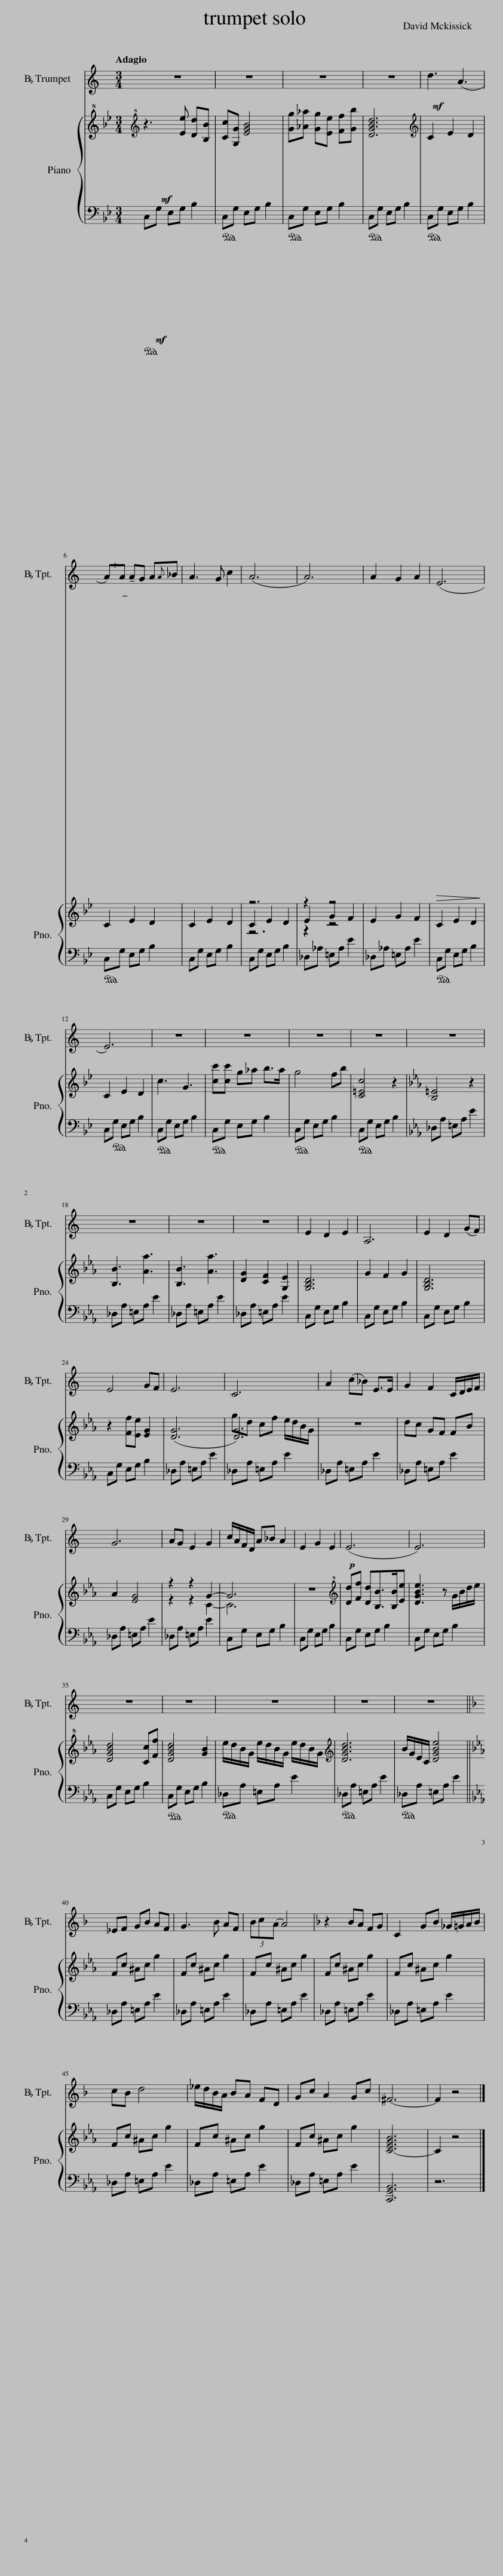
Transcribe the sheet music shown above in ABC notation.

X:1
%%score 1 { ( 2 4 ) | 3 }
L:1/8
Q:1/4=72
M:3/4
I:linebreak $
K:Bb
V:1 treble transpose=-2
V:2 treble+8
V:4 treble+8
V:3 bass
V:1
[K:C] z6 | z6 | z6 | z6 |!mf! d3 (A3 |$ %5
 !breath!A)!tenuto!A !tenuto!AG A{A}_B | A3 G c2 | (A6 | A6) | A2 G2 A2 | %10
!>(! (E6!>)! |$ E6) | z6 | z6 | z6 | %15
 z6 | z6 |$ z6 | z6 | z6 | %20
 E2 D2 E2 | A,6 | E2 D2 (GF) |$ E4 GF | E6 | %25
 C6 | A2 (c_B) E>E | G2 F2 C/D/E/F/ |$ G6 | AG E2 G2 | %30
 c/A/F/D/ A_B A2 | E2 G2 E2 |!p! (E6 | E6) |$ z6 | %35
 z6 | z6 | z6 | z6 ||$[K:F] _EF GB AF | %40
 G3 B AF | (3Bc(A A4) |[K:F] z2 BA FG | C2 GB _G/=G/A/B/ |$ cB d4 | %45
 _e/d/B/A/ BA FD | Gc A2 Gc | ^F6- | F2 z4 |] %49
V:2
!mf! z3 [Ee] [Dd][B,B] | [Cc][G,G] [EGB]4 | [Gg][_A_a] [Gg][Ee] [Ff][Gb] | [DGBd]6 |[K:treble] C2 E2 D2 |$ %5
 C2 E2 D2 | C2 E2 D2 | C2 E2 D2 | E2 G2 F2 | E2 G2 F2 | %10
 C2 E2 D2 |$ C2 E2 D2 | c3 G3 | [cc'][cc'] g_a b>a | g4 fb | %15
 [C=Ec]4 z2 |[K:Eb] [B,=E]4 z2 |$ [B,B]3 [Aa]3 | [B,B]3 [Aa]3 | [DG]2 [CF]2 [G,E]2 | %20
 [G,B,D]6 | G2 F2 G2 | [G,B,D]6 |$ z2 [Ff][Ee] [EG]2 | ([DG]6 | %25
 [DG]6) | z6 | dc GF FB |$ A2 [EG]4 | z2 z2 G2- | %30
 G6 | z6 |[K:treble+8] [Dd][Ff] [Dd][B,B]>[B,B][Ee] | [DGBe]3 z G/B/d/e/ |$ [DGBd]4 [Cc][Ff] | %35
 [DGBd]4 [GB]2 | e/d/B/G/ e/d/B/G/ e/d/B/G/ |[K:treble] [DGBd]6 | B/G/E/C/ [DGBe]4 ||$ Fc ^Ac g2 | %40
 Fc ^Ac g2 | Fc ^Ac g2 | Fc ^Ac g2 | Fc ^Ac g2 |$ Fc ^Ac g2 | %45
 Fc ^Ac g2 | Fc ^Ac g2 | [C-EGB]6 | C2 z4 |] %49
V:3
!mf!!ped! C,G, E,G, B,2!ped-up! |!ped! C,G, E,G, B,2!ped-up! |!ped! C,G, E,G, B,2!ped-up! |!ped! C,G, E,G, B,2!ped-up! |!ped! C,G, E,G, B,2!ped-up! |$ %5
!ped! C,G, E,G, B,2!ped-up! | C,G, E,G, B,2 | C,G, E,G, B,2 | _D,_A, =E,A, E2 | _D,_A, =E,A, E2 | %10
!ped! C,G, E,G, B,2!ped-up! |$ C,!ped!G, E,G, B,2!ped-up! |!ped! C,G, E,G, B,2!ped-up! |!ped! C,G, E,G, B,2!ped-up! |!ped! C,G, E,G, B,2!ped-up! | %15
!ped! C,G, E,G, B,2!ped-up! |[K:Eb] _D,A, =E,A, E2 |$ _D,A, =E,A, E2 | _D,A, =E,A, E2 | _D,A, =E,A, E2 | %20
 C,G, E,G, B,2 | C,G, E,G, B,2 | C,G, E,G, B,2 |$ C,G, E,G, B,2 | _D,A, =E,A, E2 | %25
 _D,A, =E,A, E2 | _D,A, =E,A, E2 | _D,A, =E,A, E2 |$ _D,A, =E,A, E2 | _D,A, =E,A, E2 | %30
 C,G, E,G, B,2 | C,G, E,G, B,2 | C,G, E,G, B,2 | C,G, E,G, B,2 |$ C,G, E,G, B,2 | %35
!ped! C,G, E,G, B,2!ped-up! |!ped! _D,A, =E,A, E2!ped-up! |!ped! _D,A, =E,A, E2!ped-up! |!ped! _D,A, =E,A, E2!ped-up! ||$ _D,A, =E,A, E2 | %40
 _D,A, =E,A, E2 | _D,A, =E,A, E2 | _D,A, =E,A, E2 | _D,A, =E,A, E2 |$ _D,A, =E,A, E2 | %45
 _D,A, =E,A, E2 | _D,A, =E,A, E2 | [C,,G,,B,,]6 | z6 |] %49
V:4
 x6 | x6 | x6 | x6 |[K:treble] x6 |$ %5
 x6 | x6 | z6 | z2 z4 | x6 | %10
 x6 |$ x6 | x6 | x6 | x6 | %15
 x6 |[K:Eb] x6 |$ x6 | x6 | x6 | %20
 x6 | x6 | x6 |$ x6 | x6 | %25
 gd cf e/d/B/G/ | x6 | x6 |$ x6 | z2 z2 C2- | %30
 C6 | x6 |[K:treble+8] x6 | x6 |$ x6 | %35
 x6 | x6 |[K:treble] x6 | x6 ||$ x6 | %40
 x6 | x6 | x6 | x6 |$ x6 | %45
 x6 | x6 | x6 | x6 |] %49
